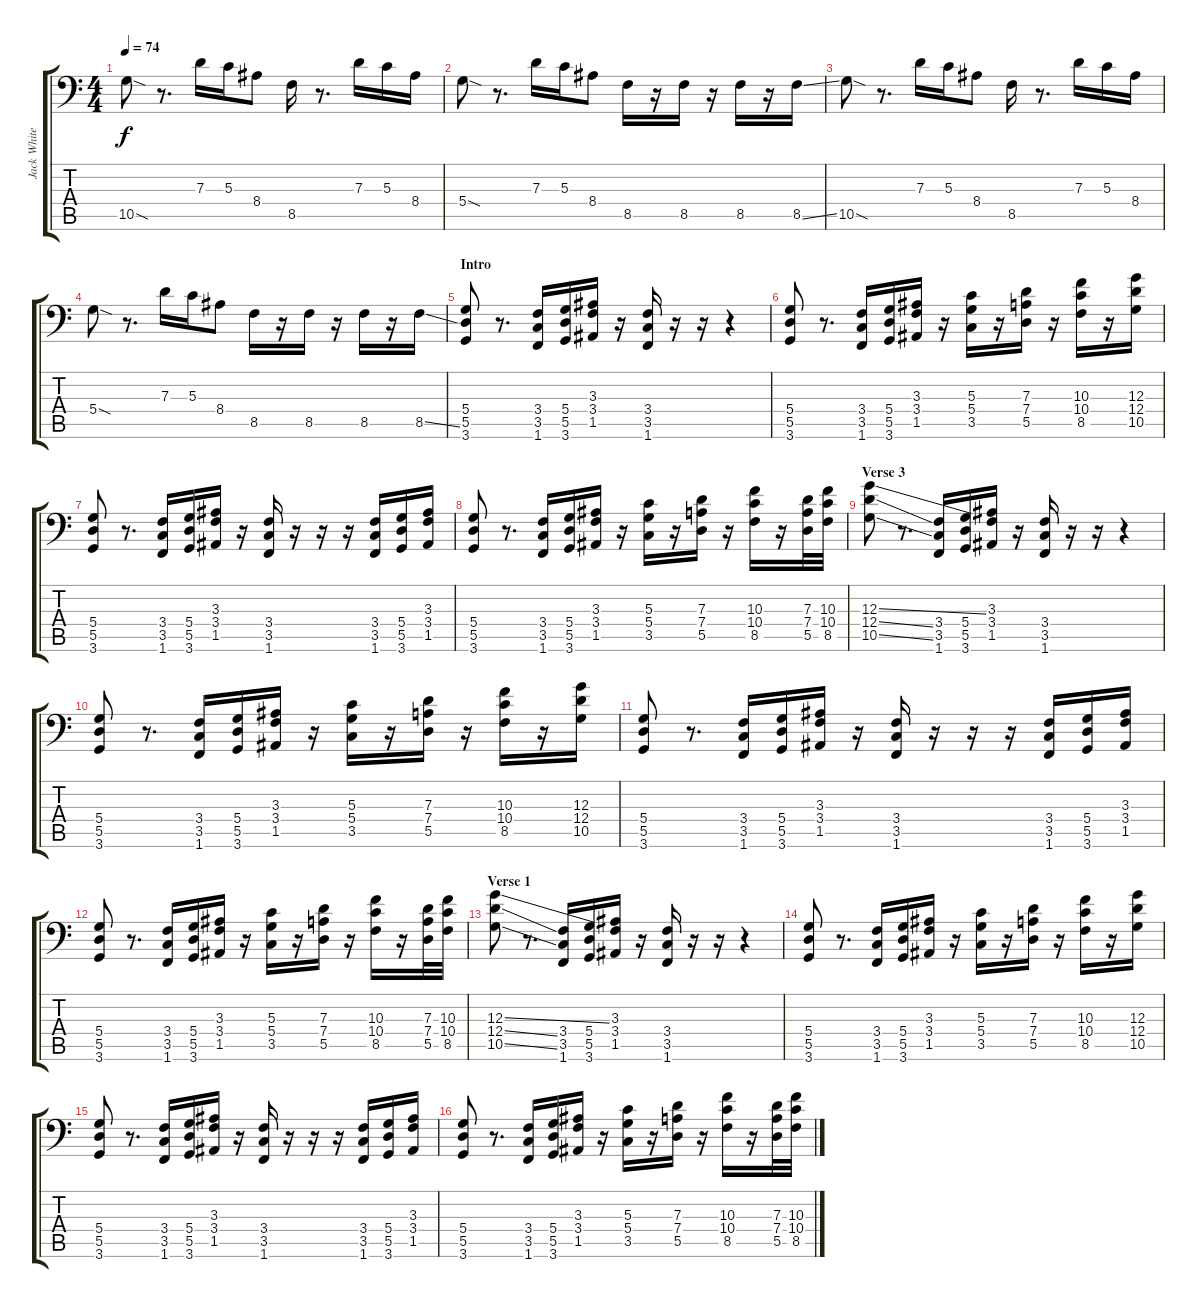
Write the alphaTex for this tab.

\track ("Jack White (Octave Lower)" "Jack White") {instrument distortionguitar}
\staff {score tabs}
\tuning (E3 B2 G2 D2 A1 E1) {hide}
\ts (4 4)
\tempo 74
\clef f4
\ks c
10.5{sod}.8{dy f} r.8{d} 7.3.16 5.3.16 8.4.8 8.5.16 r.8{d} 7.3.16 5.3.16 8.4.16 |
5.4{sod}.8 r.8{d} 7.3.16 5.3.16 8.4.8 8.5.16 r.16 8.5.16 r.16 8.5.16 r.16 8.5{ss}.16 |
10.5{sod}.8 r.8{d} 7.3.16 5.3.16 8.4.8 8.5.16 r.8{d} 7.3.16 5.3.16 8.4.16 |
5.4{sod}.8 r.8{d} 7.3.16 5.3.16 8.4.8 8.5.16 r.16 8.5.16 r.16 8.5.16 r.16 8.5{ss}.16 |
\section ("" "Intro")
(5.4 5.5 3.6).8 r.8{d} (3.4 3.5 1.6).16 (5.4 5.5 3.6).16 (3.3 3.4 1.5).16 r.16 (3.4 3.5 1.6).16 r.16 r.16 r.4 |
(5.4 5.5 3.6).8 r.8{d} (3.4 3.5 1.6).16 (5.4 5.5 3.6).16 (3.3 3.4 1.5).16 r.16 (5.3 5.4 3.5).16 r.16 (7.3 7.4 5.5).16 r.16 (10.3 10.4 8.5).16 r.16 (12.3 12.4 10.5).16 |
(5.4 5.5 3.6).8 r.8{d} (3.4 3.5 1.6).16 (5.4 5.5 3.6).16 (3.3 3.4 1.5).16 r.16 (3.4 3.5 1.6).16 r.16 r.16 r.16 (3.4 3.5 1.6).16 (5.4 5.5 3.6).16 (3.3 3.4 1.5).16 |
(5.4 5.5 3.6).8 r.8{d} (3.4 3.5 1.6).16 (5.4 5.5 3.6).16 (3.3 3.4 1.5).16 r.16 (5.3 5.4 3.5).16 r.16 (7.3 7.4 5.5).16 r.16 (10.3 10.4 8.5).16 r.16 (7.3 7.4 5.5).32 (10.3 10.4 8.5).32 |
\section ("" "Verse 3")
(12.3{ss} 12.4{ss} 10.5{ss}).8 r.8{d} (3.4 3.5 1.6).16 (5.4 5.5 3.6).16 (3.3 3.4 1.5).16 r.16 (3.4 3.5 1.6).16 r.16 r.16 r.4 |
(5.4 5.5 3.6).8 r.8{d} (3.4 3.5 1.6).16 (5.4 5.5 3.6).16 (3.3 3.4 1.5).16 r.16 (5.3 5.4 3.5).16 r.16 (7.3 7.4 5.5).16 r.16 (10.3 10.4 8.5).16 r.16 (12.3 12.4 10.5).16 |
(5.4 5.5 3.6).8 r.8{d} (3.4 3.5 1.6).16 (5.4 5.5 3.6).16 (3.3 3.4 1.5).16 r.16 (3.4 3.5 1.6).16 r.16 r.16 r.16 (3.4 3.5 1.6).16 (5.4 5.5 3.6).16 (3.3 3.4 1.5).16 |
(5.4 5.5 3.6).8 r.8{d} (3.4 3.5 1.6).16 (5.4 5.5 3.6).16 (3.3 3.4 1.5).16 r.16 (5.3 5.4 3.5).16 r.16 (7.3 7.4 5.5).16 r.16 (10.3 10.4 8.5).16 r.16 (7.3 7.4 5.5).32 (10.3 10.4 8.5).32 |
\section ("" "Verse 1")
(12.3{ss} 12.4{ss} 10.5{ss}).8 r.8{d} (3.4 3.5 1.6).16 (5.4 5.5 3.6).16 (3.3 3.4 1.5).16 r.16 (3.4 3.5 1.6).16 r.16 r.16 r.4 |
(5.4 5.5 3.6).8 r.8{d} (3.4 3.5 1.6).16 (5.4 5.5 3.6).16 (3.3 3.4 1.5).16 r.16 (5.3 5.4 3.5).16 r.16 (7.3 7.4 5.5).16 r.16 (10.3 10.4 8.5).16 r.16 (12.3 12.4 10.5).16 |
(5.4 5.5 3.6).8 r.8{d} (3.4 3.5 1.6).16 (5.4 5.5 3.6).16 (3.3 3.4 1.5).16 r.16 (3.4 3.5 1.6).16 r.16 r.16 r.16 (3.4 3.5 1.6).16 (5.4 5.5 3.6).16 (3.3 3.4 1.5).16 |
(5.4 5.5 3.6).8 r.8{d} (3.4 3.5 1.6).16 (5.4 5.5 3.6).16 (3.3 3.4 1.5).16 r.16 (5.3 5.4 3.5).16 r.16 (7.3 7.4 5.5).16 r.16 (10.3 10.4 8.5).16 r.16 (7.3 7.4 5.5).32 (10.3 10.4 8.5).32
